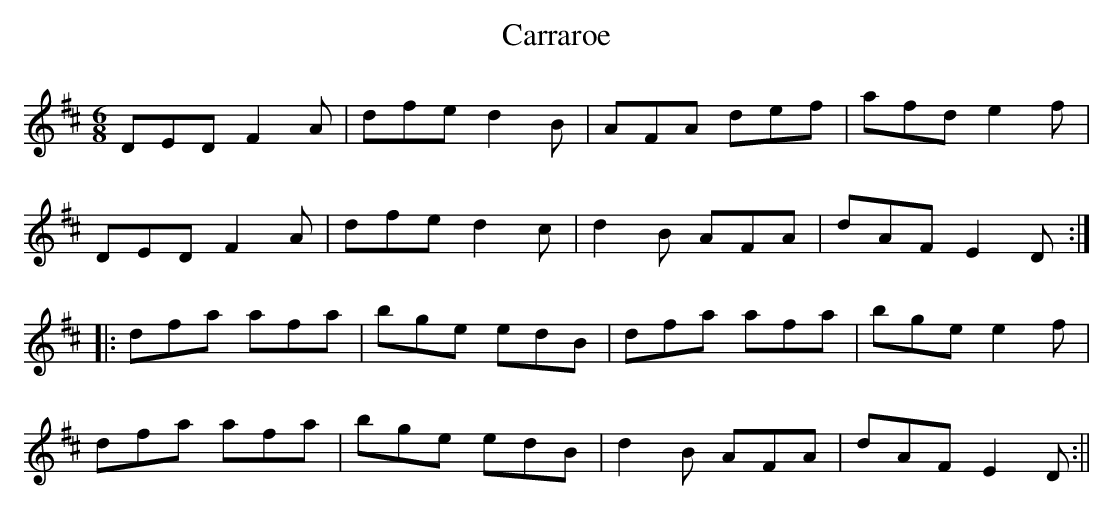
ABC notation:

X:1
T:Carraroe
M:6/8
L:1/8
K:D
DED F2 A | dfe d2 B | AFA def | afd e2 f |
DED F2 A | dfe d2 c | d2 B AFA | dAF E2 D :|
|:dfa afa | bge edB | dfa afa | bge e2 f |
dfa afa | bge edB | d2 B AFA | dAF E2 D :||
